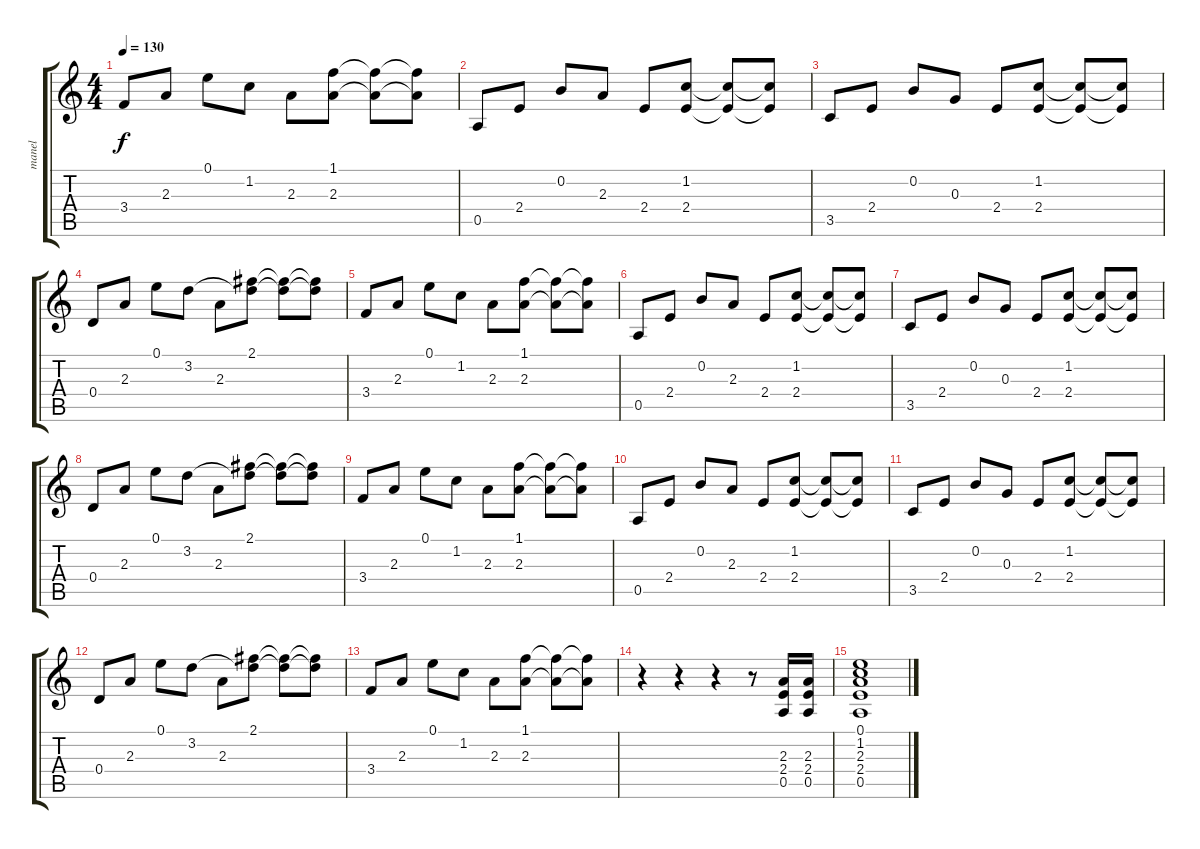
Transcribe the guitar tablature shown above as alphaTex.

\track ("manel" "manel") {instrument electricguitarclean}
\staff {score tabs}
\tuning (E4 B3 G3 D3 A2 E2) {hide}
\ts (4 4)
\tempo 130
\clef g2
\ks c
3.4.8{dy f} 2.3.8 0.1.8 1.2.8 2.3.8 (1.1 2.3).8 (1.1{t} 2.3{t}).8 (1.1{t} 2.3{t}).8 |
0.5.8 2.4.8 0.2.8 2.3.8 2.4.8 (1.2 2.4).8 (1.2{t} 2.4{t}).8 (1.2{t} 2.4{t}).8 |
3.5.8 2.4.8 0.2.8 0.3.8 2.4.8 (1.2 2.4).8 (1.2{t} 2.4{t}).8 (1.2{t} 2.4{t}).8 |
0.4.8 2.3.8 0.1.8 3.2.8 2.3.8 (2.1 3.2{t}).8 (2.1{t} 3.2{t}).8 (2.1{t} 3.2{t}).8 |
3.4.8 2.3.8 0.1.8 1.2.8 2.3.8 (1.1 2.3).8 (1.1{t} 2.3{t}).8 (1.1{t} 2.3{t}).8 |
0.5.8 2.4.8 0.2.8 2.3.8 2.4.8 (1.2 2.4).8 (1.2{t} 2.4{t}).8 (1.2{t} 2.4{t}).8 |
3.5.8 2.4.8 0.2.8 0.3.8 2.4.8 (1.2 2.4).8 (1.2{t} 2.4{t}).8 (1.2{t} 2.4{t}).8 |
0.4.8 2.3.8 0.1.8 3.2.8 2.3.8 (2.1 3.2{t}).8 (2.1{t} 3.2{t}).8 (2.1{t} 3.2{t}).8 |
3.4.8 2.3.8 0.1.8 1.2.8 2.3.8 (1.1 2.3).8 (1.1{t} 2.3{t}).8 (1.1{t} 2.3{t}).8 |
0.5.8 2.4.8 0.2.8 2.3.8 2.4.8 (1.2 2.4).8 (1.2{t} 2.4{t}).8 (1.2{t} 2.4{t}).8 |
3.5.8 2.4.8 0.2.8 0.3.8 2.4.8 (1.2 2.4).8 (1.2{t} 2.4{t}).8 (1.2{t} 2.4{t}).8 |
0.4.8 2.3.8 0.1.8 3.2.8 2.3.8 (2.1 3.2{t}).8 (2.1{t} 3.2{t}).8 (2.1{t} 3.2{t}).8 |
3.4.8 2.3.8 0.1.8 1.2.8 2.3.8 (1.1 2.3).8 (1.1{t} 2.3{t}).8 (1.1{t} 2.3{t}).8 |
r.4 r.4 r.4 r.8 (2.3 2.4 0.5).16 (2.3 2.4 0.5).16 |
(0.1 1.2 2.3 2.4 0.5).1
